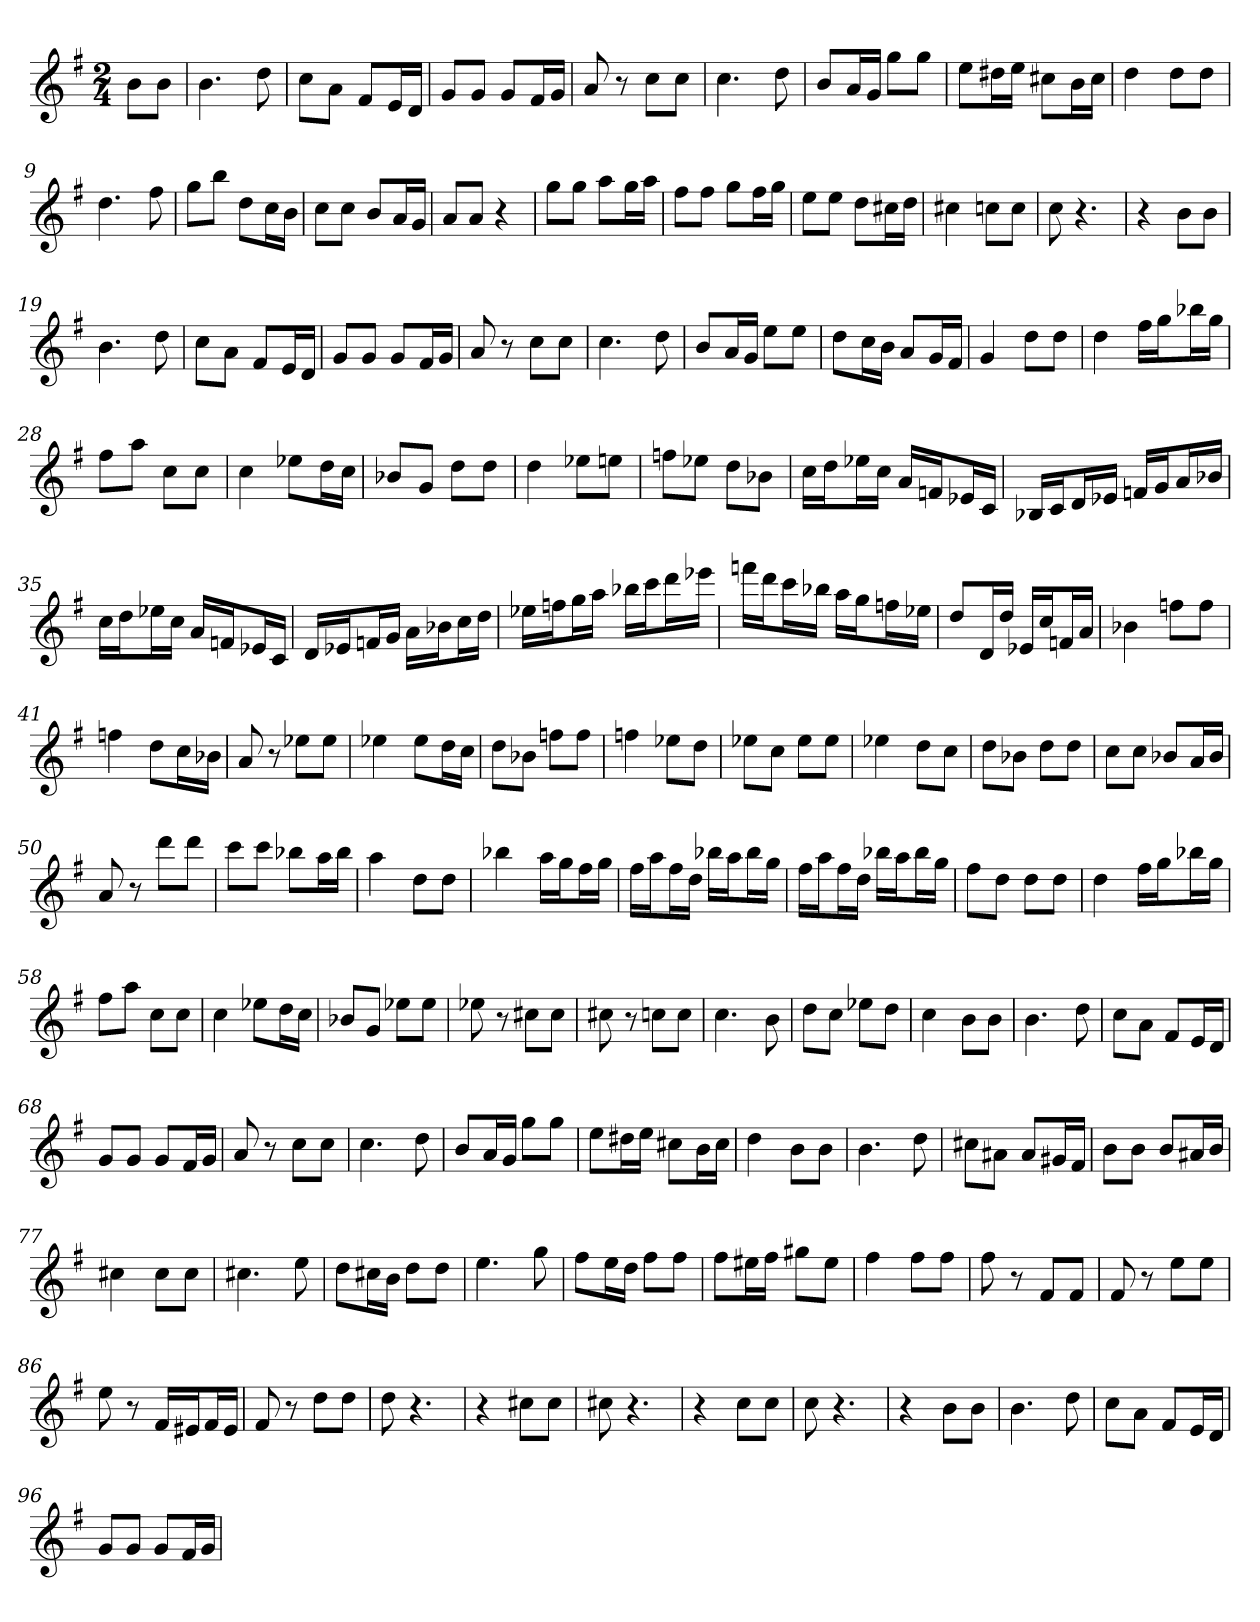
**kern
*part1
*staff1
*k[f#]
*G:
*M2/4
=
8bL
8bJ
=1
4.b
8dd
=2
8ccL
8aJ
8f#L
16eL
16dJJ
=3
8gL
8gJ
8gL
16f#L
16gJJ
=4
8a
8r
8ccL
8ccJ
=5
4.cc
8dd
=6
8bL
16aL
16gJJ
8ggL
8ggJ
=7
8eeL
16dd#XL
16eeJJ
8cc#XL
16bL
16cc#JJ
=8
4dd
8ddL
8ddJ
=9
4.dd
8ff#
=10
8ggL
8bbJ
8ddL
16ccL
16bJJ
=11
8ccL
8ccJ
8bL
16aL
16gJJ
=12
8aL
8aJ
4r
=13
8ggL
8ggJ
8aaL
16ggL
16aaJJ
=14
8ff#L
8ff#J
8ggL
16ff#L
16ggJJ
=15
8eeL
8eeJ
8ddL
16cc#XL
16ddJJ
=16
4cc#X
8ccnL
8ccJ
=17
8cc
4.r
=18
4r
8bL
8bJ
=19
4.b
8dd
=20
8ccL
8aJ
8f#L
16eL
16dJJ
=21
8gL
8gJ
8gL
16f#L
16gJJ
=22
8a
8r
8ccL
8ccJ
=23
4.cc
8dd
=24
8bL
16aL
16gJJ
8eeL
8eeJ
=25
8ddL
16ccL
16bJJ
8aL
16gL
16f#JJ
=26
4g
8ddL
8ddJ
=27
4dd
16ff#LL
16ggJ
16bb-XL
16ggJJ
=28
8ff#L
8aaJ
8ccL
8ccJ
=29
4cc
8ee-XL
16ddL
16ccJJ
=30
8b-XL
8gJ
8ddL
8ddJ
=31
4dd
8ee-XL
8eenJ
=32
8ffnL
8ee-XJ
8ddL
8b-XJ
=33
16ccLL
16ddJ
16ee-XL
16ccJJ
16aLL
16fnJ
16e-XL
16cJJ
=34
16B-XLL
16cJ
16dL
16e-XJJ
16fnLL
16gJ
16aL
16b-XJJ
=35
16ccLL
16ddJ
16ee-XL
16ccJJ
16aLL
16fnJ
16e-XL
16cJJ
=36
16dLL
16e-XJ
16fnL
16gJJ
16aLL
16b-XJ
16ccL
16ddJJ
=37
16ee-XLL
16ffnJ
16ggL
16aaJJ
16bb-XLL
16cccJ
16dddL
16eee-XJJ
=38
16fffnLL
16dddJ
16cccL
16bb-XJJ
16aaLL
16ggJ
16ffnL
16ee-XJJ
=39
8ddL
16dL
16ddJJ
16e-XLL
16ccJ
16fnL
16aJJ
=40
4b-X
8ffnL
8ffJ
=41
4ffn
8ddL
16ccL
16b-XJJ
=42
8a
8r
8ee-XL
8ee-J
=43
4ee-X
8ee-L
16ddL
16ccJJ
=44
8ddL
8b-XJ
8ffnL
8ffJ
=45
4ffn
8ee-XL
8ddJ
=46
8ee-XL
8ccJ
8ee-L
8ee-J
=47
4ee-X
8ddL
8ccJ
=48
8ddL
8b-XJ
8ddL
8ddJ
=49
8ccL
8ccJ
8b-XL
16aL
16b-JJ
=50
8a
8r
8dddL
8dddJ
=51
8cccL
8cccJ
8bb-XL
16aaL
16bb-JJ
=52
4aa
8ddL
8ddJ
=53
4bb-X
16aaLL
16ggJ
16ff#L
16ggJJ
=54
16ff#LL
16aaJ
16ff#L
16ddJJ
16bb-XLL
16aaJ
16bb-L
16ggJJ
=55
16ff#LL
16aaJ
16ff#L
16ddJJ
16bb-XLL
16aaJ
16bb-L
16ggJJ
=56
8ff#L
8ddJ
8ddL
8ddJ
=57
4dd
16ff#LL
16ggJ
16bb-XL
16ggJJ
=58
8ff#L
8aaJ
8ccL
8ccJ
=59
4cc
8ee-XL
16ddL
16ccJJ
=60
8b-XL
8gJ
8ee-XL
8ee-J
=61
8ee-X
8r
8cc#XL
8cc#J
=62
8cc#X
8r
8ccnL
8ccJ
=63
4.cc
8b
=64
8ddL
8ccJ
8ee-XL
8ddJ
=65
4cc
8bL
8bJ
=66
4.b
8dd
=67
8ccL
8aJ
8f#L
16eL
16dJJ
=68
8gL
8gJ
8gL
16f#L
16gJJ
=69
8a
8r
8ccL
8ccJ
=70
4.cc
8dd
=71
8bL
16aL
16gJJ
8ggL
8ggJ
=72
8eeL
16dd#XL
16eeJJ
8cc#XL
16bL
16cc#JJ
=73
4dd
8bL
8bJ
=74
4.b
8dd
=75
8cc#XL
8a#XJ
8a#L
16g#XL
16f#JJ
=76
8bL
8bJ
8bL
16a#XL
16bJJ
=77
4cc#X
8cc#L
8cc#J
=78
4.cc#X
8ee
=79
8ddL
16cc#XL
16bJJ
8ddL
8ddJ
=80
4.ee
8gg
=81
8ff#L
16eeL
16ddJJ
8ff#L
8ff#J
=82
8ff#L
16ee#XL
16ff#JJ
8gg#XL
8ee#J
=83
4ff#
8ff#L
8ff#J
=84
8ff#
8r
8f#L
8f#J
=85
8f#
8r
8eeL
8eeJ
=86
8ee
8r
16f#LL
16e#XJ
16f#L
16e#JJ
=87
8f#
8r
8ddL
8ddJ
=88
8dd
4.r
=89
4r
8cc#XL
8cc#J
=90
8cc#X
4.r
=91
4r
8ccL
8ccJ
=92
8cc
4.r
=93
4r
8bL
8bJ
=94
4.b
8dd
=95
8ccL
8aJ
8f#L
16eL
16dJJ
=96
8gL
8gJ
8gL
16f#L
16gJJ
=
*-
